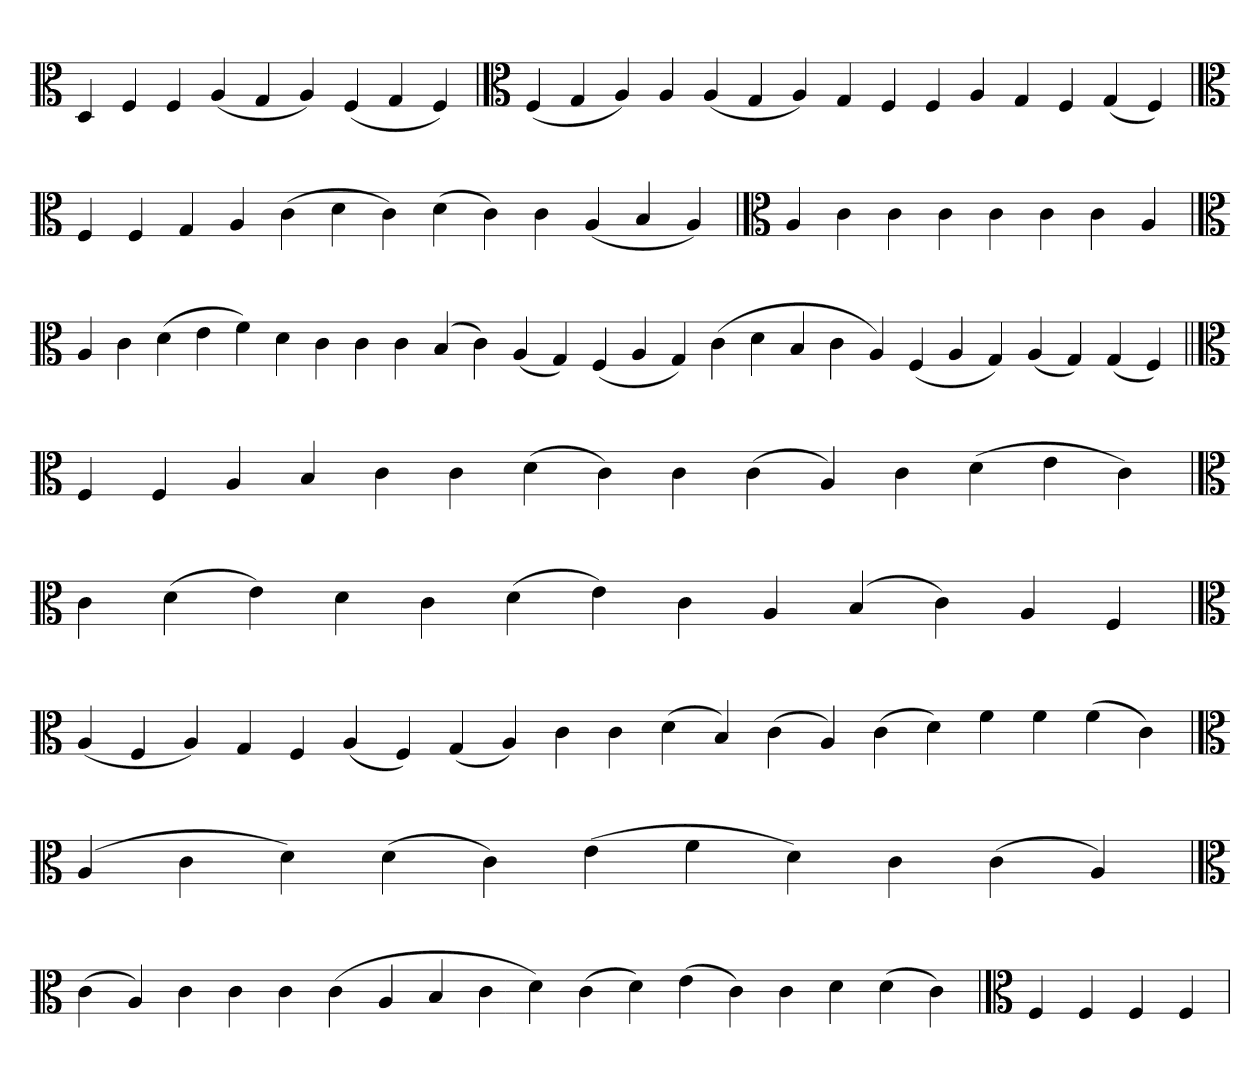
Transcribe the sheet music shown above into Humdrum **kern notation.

**kern
*part1
*staff1
*clefC3
=
4D
4F
4F
(4A
4G
4A)
(4F
4G
4F)
=`
*clefC3
(4F
4G
4A)
4A
(4A
4G
4A)
4G
4F
4F
4A
4G
4F
(4G
4F)
='
*clefC3
4F
4F
4G
4A
(4c
4d
4c)
(4d
4c)
4c
(4A
4B
4A)
=`
*clefC3
4A
4c
4c
4c
4c
4c
4c
4A
=
*clefC3
4A
4c
(4d
4e
4f)
4d
4c
4c
4c
(4B
4c)
(4A
4G)
(4F
4A
4G)
(4c
4d
4B
4c
4A)
(4F
4A
4G)
(4A
4G)
(4G
4F)
=||
*clefC3
4F
4F
4A
4B
4c
4c
(4d
4c)
4c
(4c
4A)
4c
(4d
4e
4c)
=`
*clefC3
4c
(4d
4e)
4d
4c
(4d
4e)
4c
4A
(4B
4c)
4A
4F
=`
*clefC3
(4A
4F
4A)
4G
4F
(4A
4F)
(4G
4A)
4c
4c
(4d
4B)
(4c
4A)
(4c
4d)
4f
4f
(4f
4c)
='
*clefC3
(4A
4c
4d)
(4d
4c)
(4e
4f
4d)
4c
(4c
4A)
=
*clefC3
(4c
4A)
4c
4c
4c
(4c
4A
4B
4c
4d)
(4c
4d)
(4e
4c)
4c
4d
(4d
4c)
=
*clefC3
4F
4F
4F
4F
=`
*-
